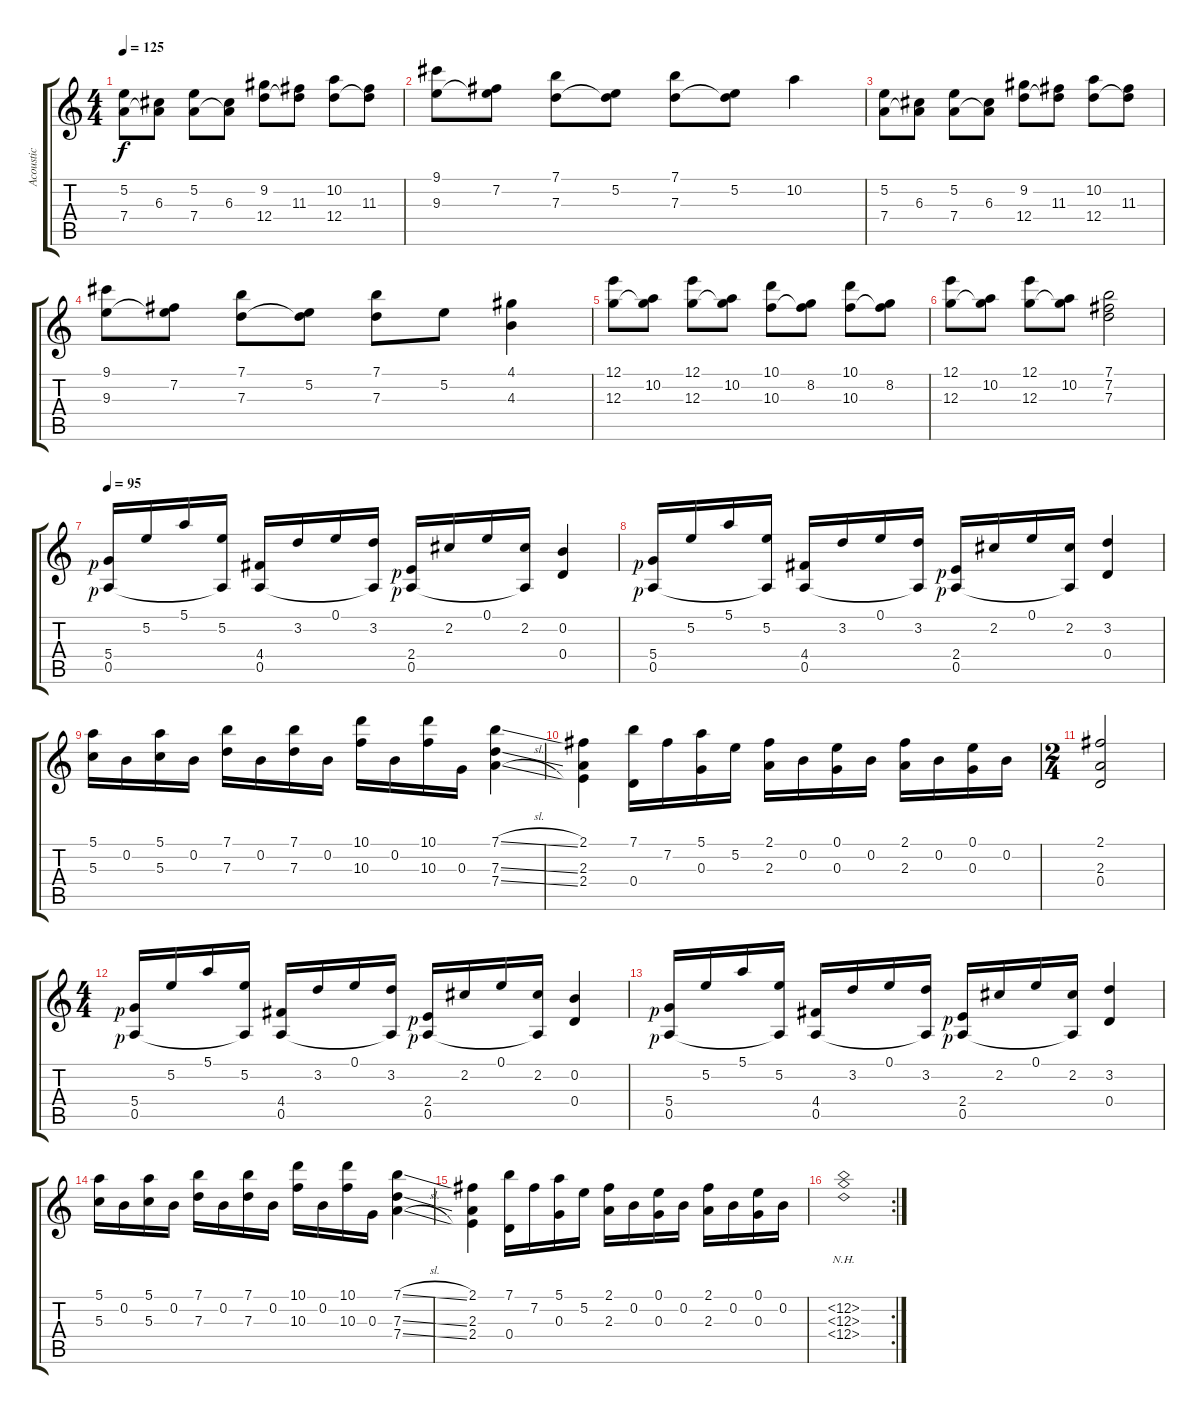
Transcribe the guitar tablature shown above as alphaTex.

\track ("Acoustic" "Acoustic") {instrument acousticguitarsteel}
\staff {score tabs}
\tuning (E4 B3 G3 D3 A2 E2) {hide}
\ts (4 4)
\tempo 125
\clef g2
\ks c
(5.2 7.4).8{dy f} (6.3 7.4{t}).8 (5.2 7.4).8 (6.3 7.4{t}).8 (9.2 12.4).8 (11.3 12.4{t}).8 (10.2 12.4).8 (11.3 12.4{t}).8 |
(9.1 9.3).8 (7.2 9.3{t}).8 (7.1 7.3).8 (5.2 7.3{t}).8 (7.1 7.3).8 (5.2 7.3{t}).8 10.2.4 |
(5.2 7.4).8 (6.3 7.4{t}).8 (5.2 7.4).8 (6.3 7.4{t}).8 (9.2 12.4).8 (11.3 12.4{t}).8 (10.2 12.4).8 (11.3 12.4{t}).8 |
(9.1 9.3).8 (7.2 9.3{t}).8 (7.1 7.3).8 (5.2 7.3{t}).8 (7.1 7.3).8 5.2.8 (4.1 4.3).4 |
(12.1 12.3).8 (10.2 12.3{t}).8 (12.1 12.3).8 (10.2 12.3{t}).8 (10.1 10.3).8 (8.2 10.3{t}).8 (10.1 10.3).8 (8.2 10.3{t}).8 |
(12.1 12.3).8 (10.2 12.3{t}).8 (12.1 12.3).8 (10.2 12.3{t}).8 (7.1 7.2 7.3).2 |
\tempo 95
(5.4{rf 1} 0.5{rf 1}).16 5.2.16 5.1.16 (5.2 0.5{t}).16 (4.4 0.5).16 3.2.16 0.1.16 (3.2 0.5{t}).16 (2.4{rf 1} 0.5{rf 1}).16 2.2.16 0.1.16 (2.2 0.5{t}).16 (0.2 0.4).4 |
(5.4{rf 1} 0.5{rf 1}).16 5.2.16 5.1.16 (5.2 0.5{t}).16 (4.4 0.5).16 3.2.16 0.1.16 (3.2 0.5{t}).16 (2.4{rf 1} 0.5{rf 1}).16 2.2.16 0.1.16 (2.2 0.5{t}).16 (3.2 0.4).4 |
(5.1 5.3).16 0.2.16 (5.1 5.3).16 0.2.16 (7.1 7.3).16 0.2.16 (7.1 7.3).16 0.2.16 (10.1 10.3).16 0.2.16 (10.1 10.3).16 0.3.16 (7.1{sl} 7.3{sl} 7.4{sl}).4 |
(2.1 2.3 2.4).4 (7.1 0.4).16 7.2.16 (5.1 0.3).16 5.2.16 (2.1 2.3).16 0.2.16 (0.1 0.3).16 0.2.16 (2.1 2.3).16 0.2.16 (0.1 0.3).16 0.2.16 |
\ts (2 4)
(2.1 2.3 0.4).2 |
\ts (4 4)
(5.4{rf 1} 0.5{rf 1}).16 5.2.16 5.1.16 (5.2 0.5{t}).16 (4.4 0.5).16 3.2.16 0.1.16 (3.2 0.5{t}).16 (2.4{rf 1} 0.5{rf 1}).16 2.2.16 0.1.16 (2.2 0.5{t}).16 (0.2 0.4).4 |
(5.4{rf 1} 0.5{rf 1}).16 5.2.16 5.1.16 (5.2 0.5{t}).16 (4.4 0.5).16 3.2.16 0.1.16 (3.2 0.5{t}).16 (2.4{rf 1} 0.5{rf 1}).16 2.2.16 0.1.16 (2.2 0.5{t}).16 (3.2 0.4).4 |
(5.1 5.3).16 0.2.16 (5.1 5.3).16 0.2.16 (7.1 7.3).16 0.2.16 (7.1 7.3).16 0.2.16 (10.1 10.3).16 0.2.16 (10.1 10.3).16 0.3.16 (7.1{sl} 7.3{sl} 7.4{sl}).4 |
(2.1 2.3 2.4).4 (7.1 0.4).16 7.2.16 (5.1 0.3).16 5.2.16 (2.1 2.3).16 0.2.16 (0.1 0.3).16 0.2.16 (2.1 2.3).16 0.2.16 (0.1 0.3).16 0.2.16 |
\rc 2
(12.2{nh} 12.3{nh} 12.4{nh}).1
